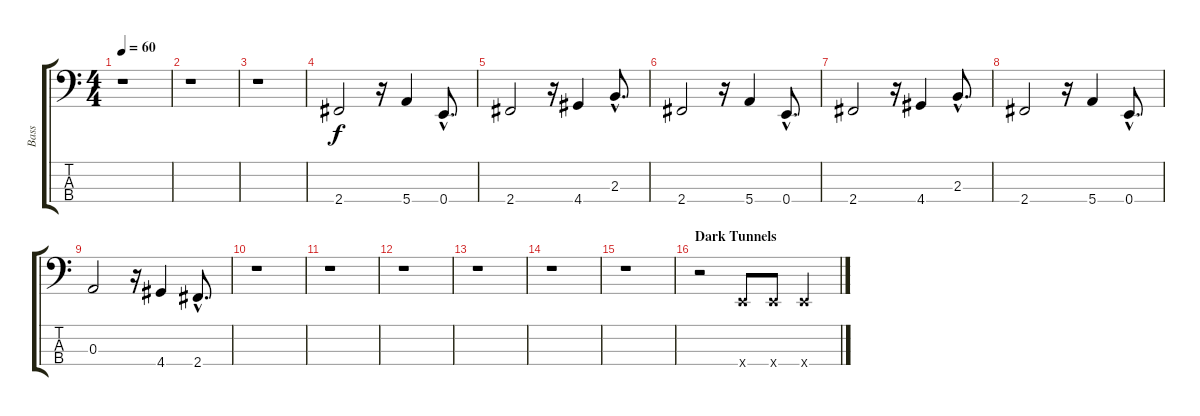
\track ("Bass" "Bass") {instrument electricbasspick}
\staff {score tabs}
\tuning (G2 D2 A1 E1) {hide}
\ts (4 4)
\tempo 60
\clef f4
\ks c
r.1{dy f} |
r.1 |
r.1 |
2.4.2 r.16 5.4.4 0.4{hac}.8{d} |
2.4.2 r.16 4.4.4 2.3{hac}.8{d} |
2.4.2 r.16 5.4.4 0.4{hac}.8{d} |
2.4.2 r.16 4.4.4 2.3{hac}.8{d} |
2.4.2 r.16 5.4.4 0.4{hac}.8{d} |
0.3.2 r.16 4.4.4 2.4{hac}.8{d} |
r.1 |
r.1 |
r.1 |
r.1 |
r.1 |
r.1 |
\section ("" "Dark Tunnels")
r.2 0.4{x}.8 0.4{x}.8 0.4{x}.4
